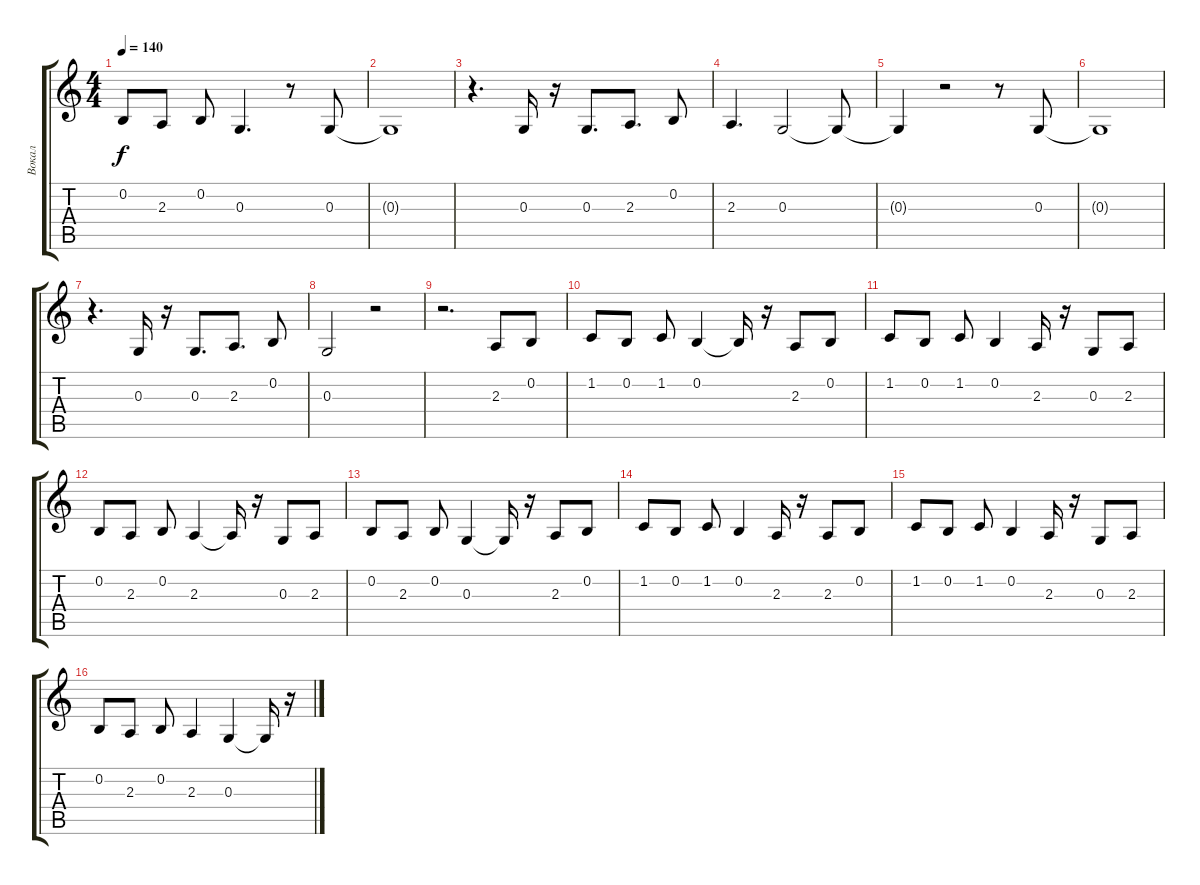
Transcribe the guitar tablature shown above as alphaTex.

\track ("Вокал" "Вокал") {instrument pad1newage}
\staff {score tabs}
\tuning (E4 B3 G3 D3 A2 E2) {hide}
\ts (4 4)
\tempo 140
\clef g2
\ks c
0.2.8{dy f} 2.3.8 0.2.8 0.3.4{d} r.8 0.3.8 |
0.3{t}.1 |
r.4{d} 0.3.16 r.16 0.3.8{d} 2.3.8{d} 0.2.8 |
2.3.4{d} 0.3.2 0.3{t}.8 |
0.3{t}.4 r.2 r.8 0.3.8 |
0.3{t}.1 |
r.4{d} 0.3.16 r.16 0.3.8{d} 2.3.8{d} 0.2.8 |
0.3.2 r.2 |
r.2{d} 2.3.8 0.2.8 |
1.2.8 0.2.8 1.2.8 0.2.4 0.2{t}.16 r.16 2.3.8 0.2.8 |
1.2.8 0.2.8 1.2.8 0.2.4 2.3.16 r.16 0.3.8 2.3.8 |
0.2.8 2.3.8 0.2.8 2.3.4 2.3{t}.16 r.16 0.3.8 2.3.8 |
0.2.8 2.3.8 0.2.8 0.3.4 0.3{t}.16 r.16 2.3.8 0.2.8 |
1.2.8 0.2.8 1.2.8 0.2.4 2.3.16 r.16 2.3.8 0.2.8 |
1.2.8 0.2.8 1.2.8 0.2.4 2.3.16 r.16 0.3.8 2.3.8 |
0.2.8 2.3.8 0.2.8 2.3.4 0.3.4 0.3{t}.16 r.16
